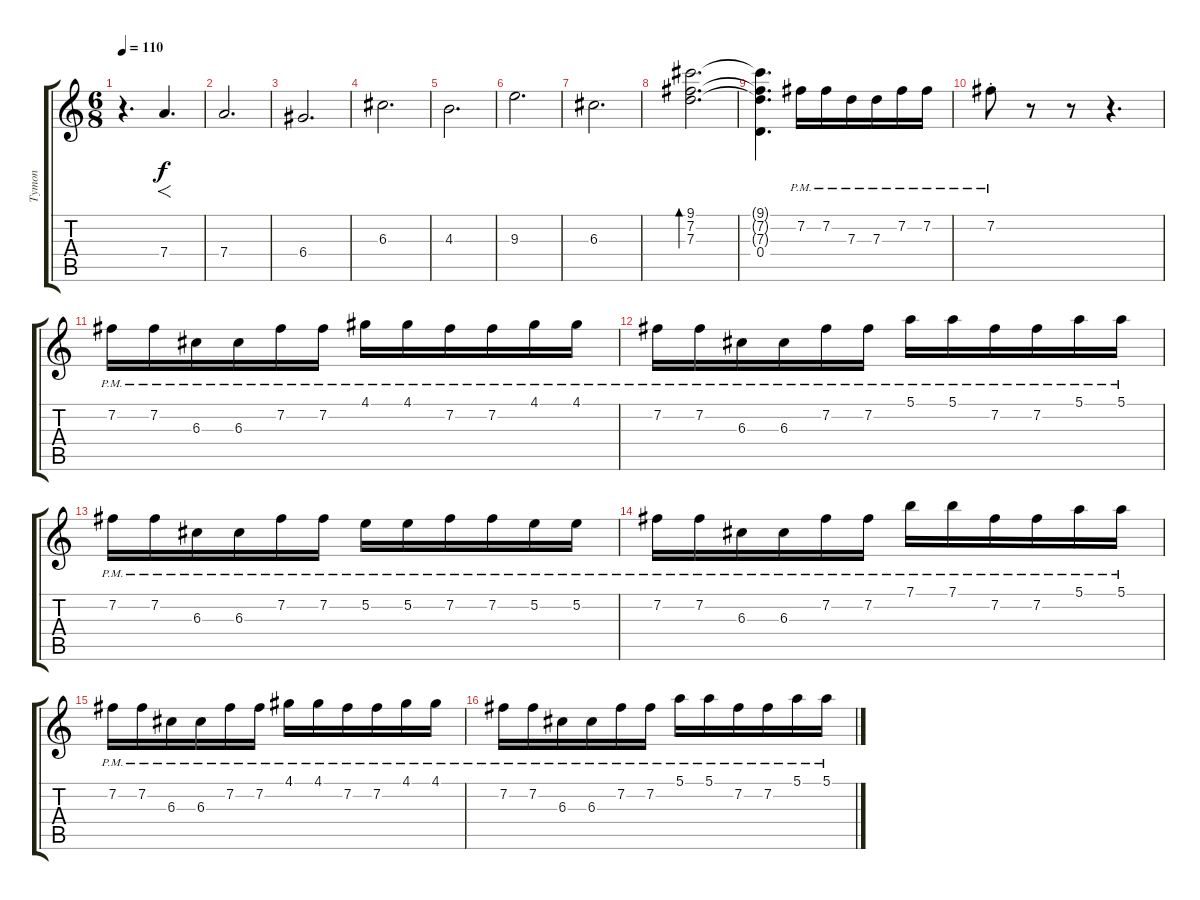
\track ("Tymon" "Tymon") {instrument overdrivenguitar}
\staff {score tabs}
\tuning (E4 B3 G3 D3 A2 E2) {hide}
\ts (6 8)
\tempo 110
\clef g2
\ks c
r.4{d dy mp} 7.4.4{f d dy f} |
7.4.2{d} |
6.4.2{d} |
6.3.2{d} |
4.3.2{d} |
9.3.2{d} |
6.3.2{d} |
(9.1 7.2 7.3).2{d bd 120 volume 11} |
(9.1{t} 7.2{t} 7.3{t} 0.4).4{d} 7.2{pm}.16{volume 13} 7.2{pm}.16 7.3{pm}.16 7.3{pm}.16 7.2{pm}.16 7.2{pm}.16 |
7.2{pm st}.8 r.8 r.8 r.4{d} |
7.2{pm}.16 7.2{pm}.16 6.3{pm}.16 6.3{pm}.16 7.2{pm}.16 7.2{pm}.16 4.1{pm}.16 4.1{pm}.16 7.2{pm}.16 7.2{pm}.16 4.1{pm}.16 4.1{pm}.16 |
7.2{pm}.16 7.2{pm}.16 6.3{pm}.16 6.3{pm}.16 7.2{pm}.16 7.2{pm}.16 5.1{pm}.16 5.1{pm}.16 7.2{pm}.16 7.2{pm}.16 5.1{pm}.16 5.1{pm}.16 |
7.2{pm}.16 7.2{pm}.16 6.3{pm}.16 6.3{pm}.16 7.2{pm}.16 7.2{pm}.16 5.2{pm}.16 5.2{pm}.16 7.2{pm}.16 7.2{pm}.16 5.2{pm}.16 5.2{pm}.16 |
7.2{pm}.16 7.2{pm}.16 6.3{pm}.16 6.3{pm}.16 7.2{pm}.16 7.2{pm}.16 7.1{pm}.16 7.1{pm}.16 7.2{pm}.16 7.2{pm}.16 5.1{pm}.16 5.1{pm}.16 |
7.2{pm}.16 7.2{pm}.16 6.3{pm}.16 6.3{pm}.16 7.2{pm}.16 7.2{pm}.16 4.1{pm}.16 4.1{pm}.16 7.2{pm}.16 7.2{pm}.16 4.1{pm}.16 4.1{pm}.16 |
7.2{pm}.16 7.2{pm}.16 6.3{pm}.16 6.3{pm}.16 7.2{pm}.16 7.2{pm}.16 5.1{pm}.16 5.1{pm}.16 7.2{pm}.16 7.2{pm}.16 5.1{pm}.16 5.1{pm}.16
